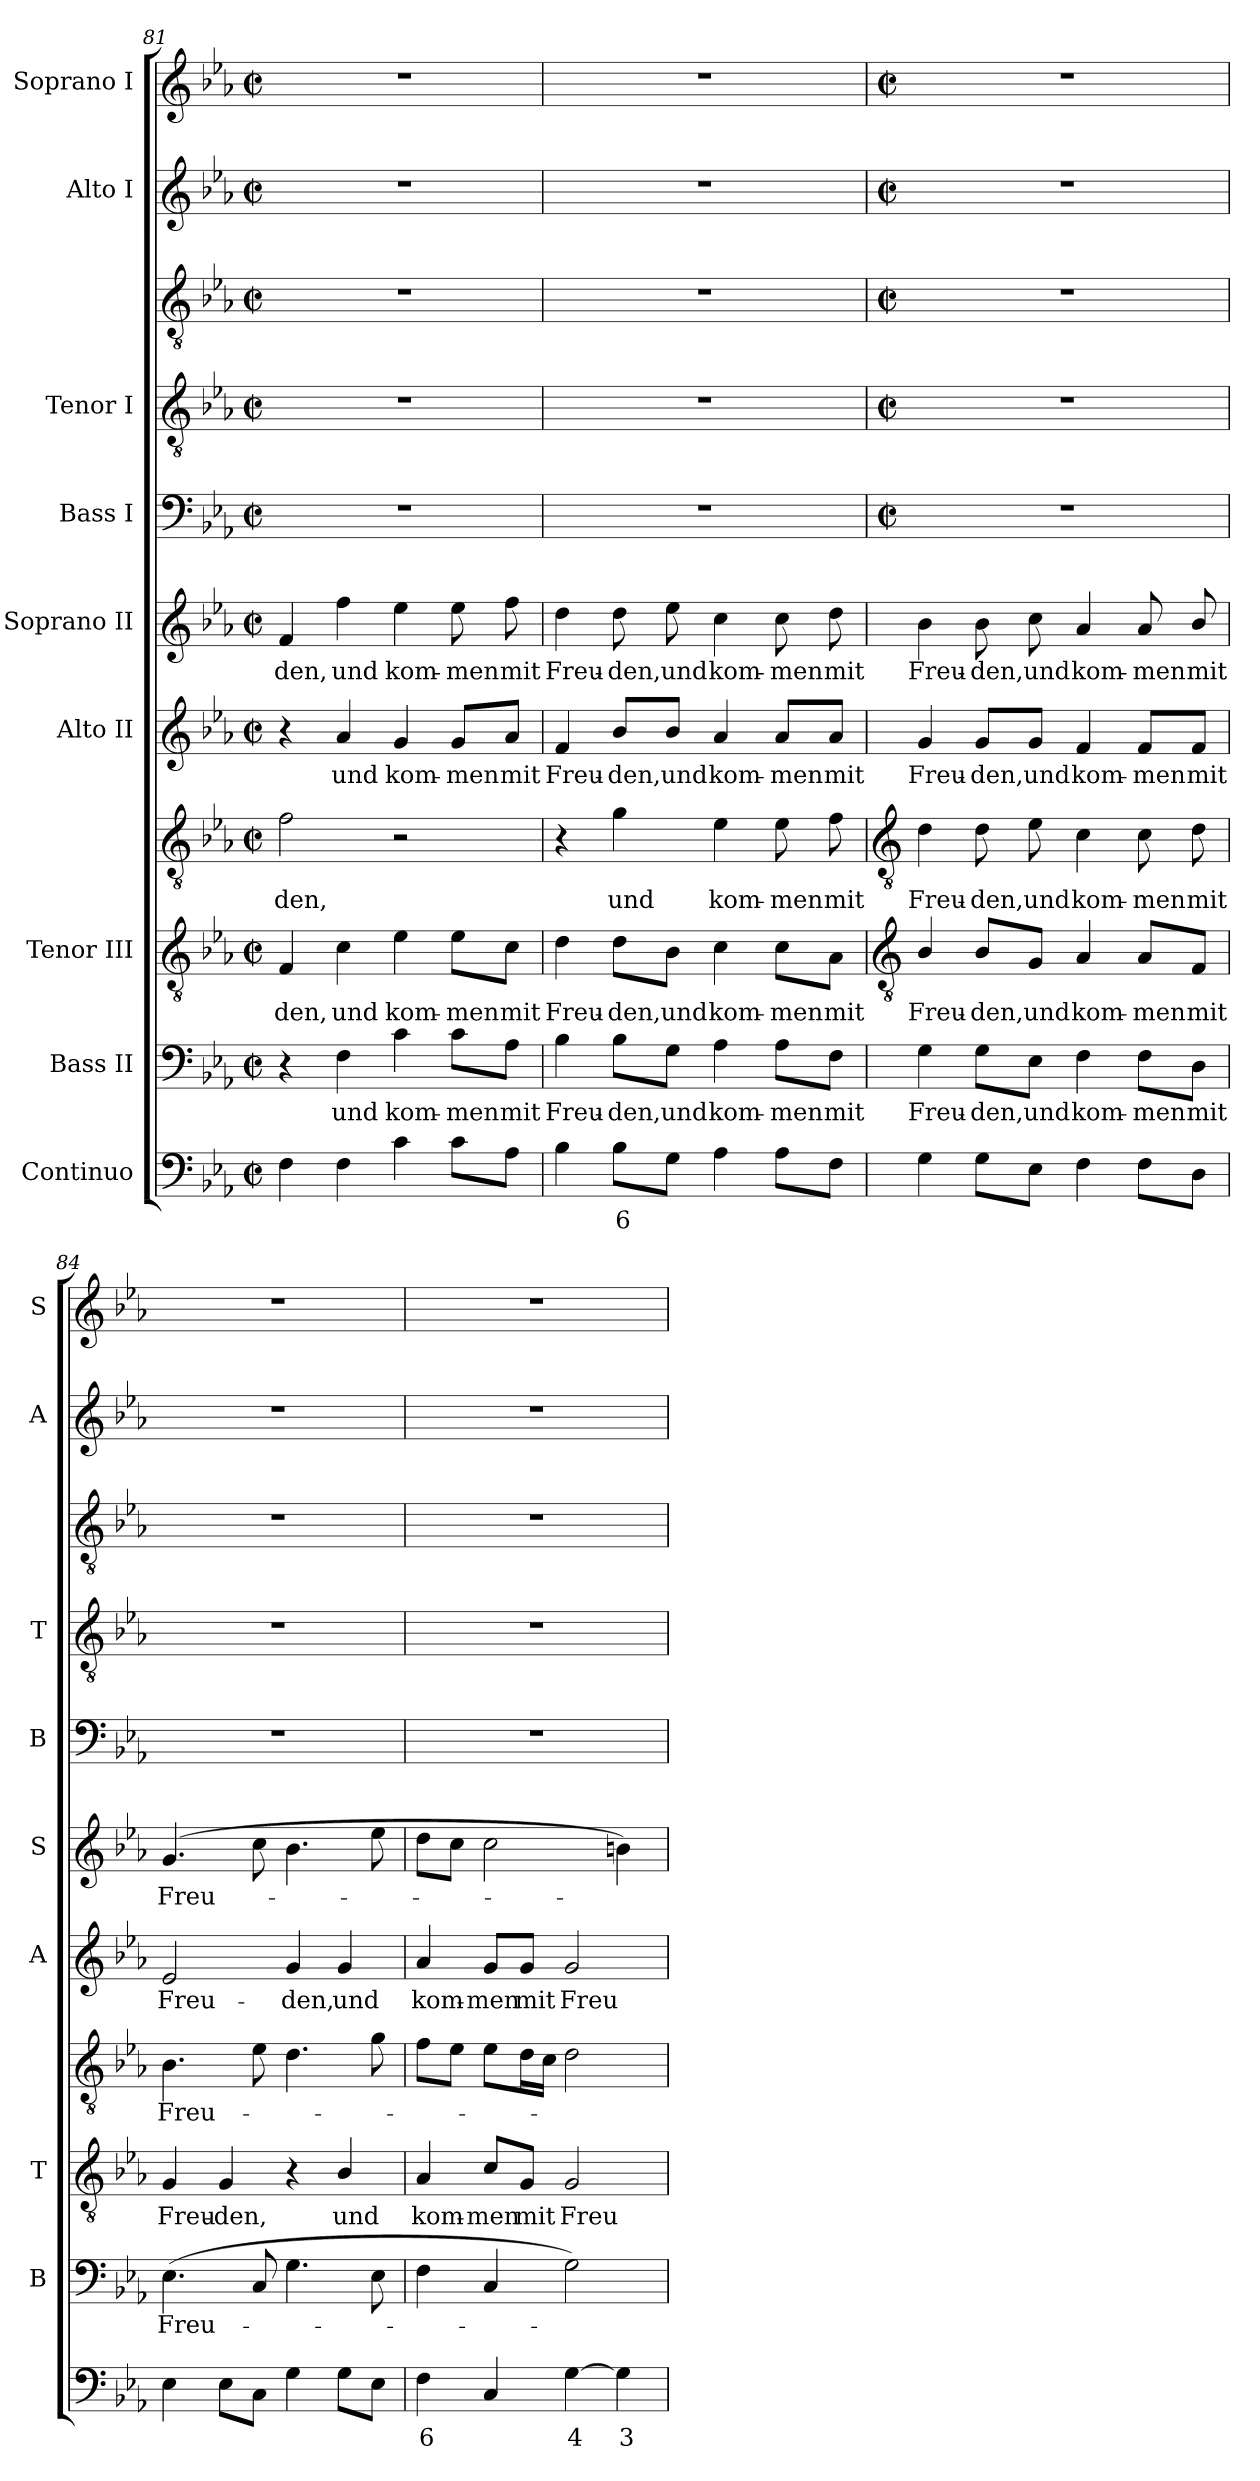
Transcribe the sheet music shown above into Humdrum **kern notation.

**kern	**text	**kern	**text	**kern	**text	**kern	**text	**kern	**text	**kern	**text	**kern	**kern	**kern	**kern	**kern
*part9	*part9	*part8	*part8	*part7	*part7	*part7	*part7	*part6	*part6	*part5	*part5	*part4	*part3	*part3	*part2	*part1
*staff11	*staff11	*staff10	*staff10	*staff9	*staff9	*staff8	*staff8	*staff7	*staff7	*staff6	*staff6	*staff5	*staff4	*staff3	*staff2	*staff1
*I"Continuo	*	*I"Bass II	*	*I"Tenor III	*	*	*	*I"Alto II	*	*I"Soprano II	*	*I"Bass I	*I"Tenor I	*	*I"Alto I	*I"Soprano I
*	*	*I'B	*	*I'T	*	*	*	*I'A	*	*I'S	*	*I'B	*I'T	*	*I'A	*I'S
*clefF4	*	*clefF4	*	*clefGv2	*	*clefGv2	*	*clefG2	*	*clefG2	*	*clefF4	*clefGv2	*clefGv2	*clefG2	*clefG2
*k[b-e-a-]	*	*k[b-e-a-]	*	*k[b-e-a-]	*	*k[b-e-a-]	*	*k[b-e-a-]	*	*k[b-e-a-]	*	*k[b-e-a-]	*k[b-e-a-]	*k[b-e-a-]	*k[b-e-a-]	*k[b-e-a-]
*E-:	*	*E-:	*	*E-:	*	*E-:	*	*E-:	*	*E-:	*	*E-:	*E-:	*E-:	*E-:	*E-:
*M2/2	*	*M2/2	*	*M2/2	*	*M2/2	*	*M2/2	*	*M2/2	*	*M2/2	*M2/2	*M2/2	*M2/2	*M2/2
*met(c|)	*	*met(c|)	*	*met(c|)	*	*met(c|)	*	*met(c|)	*	*met(c|)	*	*met(c|)	*met(c|)	*met(c|)	*met(c|)	*met(c|)
=81	=81	=81	=81	=81	=81	=81	=81	=81	=81	=81	=81	=81	=81	=81	=81	=81
!	!	!	!	!	!LO:LY:b	!	!LO:LY:b	!	!	!	!LO:LY:b	!	!	!	!	!
4F	.	4r	.	4F	den,	2f	-den,	4r	.	4f	den,	1r	1r	1r	1r	1r
!	!	!	!LO:LY:b	!	!LO:LY:b	!	!	!	!LO:LY:b	!	!LO:LY:b	!	!	!	!	!
4F	.	4F	und	4c	und	.	.	4a-	und	4ff	und	.	.	.	.	.
!	!	!	!LO:LY:b	!	!LO:LY:b	!	!	!	!LO:LY:b	!	!LO:LY:b	!	!	!	!	!
4c	.	4c	kom-	4e-	kom-	2r	.	4g	kom-	4ee-	kom-	.	.	.	.	.
!	!	!	!LO:LY:b	!	!LO:LY:b	!	!	!	!LO:LY:b	!	!LO:LY:b	!	!	!	!	!
8cL	.	8c\L	-men	8e-\L	-men	.	.	8g/L	-men	8ee-	-men	.	.	.	.	.
!	!	!	!LO:LY:b	!	!LO:LY:b	!	!	!	!LO:LY:b	!	!LO:LY:b	!	!	!	!	!
8A-J	.	8A-\J	mit	8c\J	mit	.	.	8a-/J	mit	8ff	mit	.	.	.	.	.
=82	=82	=82	=82	=82	=82	=82	=82	=82	=82	=82	=82	=82	=82	=82	=82	=82
!	!	!	!LO:LY:b	!	!LO:LY:b	!	!	!	!LO:LY:b	!	!LO:LY:b	!	!	!	!	!
4B-	.	4B-	Freu-	4d	Freu-	4r	.	4f	Freu-	4dd	Freu-	1r	1r	1r	1r	1r
!	!LO:LY:b	!	!LO:LY:b	!	!LO:LY:b	!	!LO:LY:b	!	!LO:LY:b	!	!LO:LY:b	!	!	!	!	!
8B-L	6	8B-\L	-den,	8d\L	-den,	4g	und	8b-/L	-den,	8dd	-den,	.	.	.	.	.
!	!	!	!LO:LY:b	!	!LO:LY:b	!	!	!	!LO:LY:b	!	!LO:LY:b	!	!	!	!	!
8GJ	.	8G\J	und	8B-\J	und	.	.	8b-/J	und	8ee-	und	.	.	.	.	.
!	!	!	!LO:LY:b	!	!LO:LY:b	!	!LO:LY:b	!	!LO:LY:b	!	!LO:LY:b	!	!	!	!	!
4A-	.	4A-	kom-	4c	kom-	4e-	kom-	4a-	kom-	4cc	kom-	.	.	.	.	.
!	!	!	!LO:LY:b	!	!LO:LY:b	!	!LO:LY:b	!	!LO:LY:b	!	!LO:LY:b	!	!	!	!	!
8A-L	.	8A-\L	-men	8c\L	-men	8e-	-men	8a-/L	-men	8cc	-men	.	.	.	.	.
!	!	!	!LO:LY:b	!	!LO:LY:b	!	!LO:LY:b	!	!LO:LY:b	!	!LO:LY:b	!	!	!	!	!
8FJ	.	8F\J	mit	8A-\J	mit	8f	mit	8a-/J	mit	8dd	mit	.	.	.	.	.
!!LO:LB:g=z
=83	=83	=83	=83	=83	=83	=83	=83	=83	=83	=83	=83	=83	=83	=83	=83	=83
*	*	*	*	*clefGv2	*	*clefGv2	*	*	*	*	*	*	*	*	*	*
*	*	*	*	*	*	*	*	*	*	*	*	*M2/2	*M2/2	*M2/2	*M2/2	*M2/2
*	*	*	*	*	*	*	*	*	*	*	*	*met(c|)	*met(c|)	*met(c|)	*met(c|)	*met(c|)
!	!	!	!LO:LY:b	!	!LO:LY:b	!	!LO:LY:b	!	!LO:LY:b	!	!LO:LY:b	!	!	!	!	!
4G	.	4G	Freu-	4B-/	Freu-	4d	Freu-	4g	Freu-	4b-	Freu-	1r	1r	1r	1r	1r
!	!	!	!LO:LY:b	!	!LO:LY:b	!	!LO:LY:b	!	!LO:LY:b	!	!LO:LY:b	!	!	!	!	!
8GL	.	8G\L	-den,	8B-/L	-den,	8d	-den,	8g/L	-den,	8b-	-den,	.	.	.	.	.
!	!	!	!LO:LY:b	!	!LO:LY:b	!	!LO:LY:b	!	!LO:LY:b	!	!LO:LY:b	!	!	!	!	!
8E-J	.	8E-\J	und	8G/J	und	8e-	und	8g/J	und	8cc	und	.	.	.	.	.
!	!	!	!LO:LY:b	!	!LO:LY:b	!	!LO:LY:b	!	!LO:LY:b	!	!LO:LY:b	!	!	!	!	!
4F\	.	4F	kom-	4A-	kom-	4c	kom-	4f	kom-	4a-	kom-	.	.	.	.	.
!	!	!	!LO:LY:b	!	!LO:LY:b	!	!LO:LY:b	!	!LO:LY:b	!	!LO:LY:b	!	!	!	!	!
8FL	.	8F\L	-men	8A-/L	-men	8c	-men	8f/L	-men	8a-	-men	.	.	.	.	.
!	!	!	!LO:LY:b	!	!LO:LY:b	!	!LO:LY:b	!	!LO:LY:b	!	!LO:LY:b	!	!	!	!	!
8DJ	.	8D\J	mit	8F/J	mit	8d	mit	8f/J	mit	8b-/	mit	.	.	.	.	.
=84	=84	=84	=84	=84	=84	=84	=84	=84	=84	=84	=84	=84	=84	=84	=84	=84
!	!	!	!LO:LY:b	!	!LO:LY:b	!	!LO:LY:b	!	!LO:LY:b	!	!LO:LY:b	!	!	!	!	!
4E-	.	(>4.E-	Freu-	4G	Freu-	4.B-	Freu-	2e-	Freu-	(>4.g	Freu-	1r	1r	1r	1r	1r
!	!	!	!	!	!LO:LY:b	!	!	!	!	!	!	!	!	!	!	!
8E-L	.	.	.	4G	-den,	.	.	.	.	.	.	.	.	.	.	.
8CJ	.	8C	.	.	.	8e-	.	.	.	8cc	.	.	.	.	.	.
!	!	!	!	!	!	!	!	!	!LO:LY:b	!	!	!	!	!	!	!
4G	.	4.G	.	4r	.	4.d	.	4g	-den,	4.b-	.	.	.	.	.	.
!	!	!	!	!	!LO:LY:b	!	!	!	!LO:LY:b	!	!	!	!	!	!	!
8GL	.	.	.	4B-/	und	.	.	4g	und	.	.	.	.	.	.	.
8E-J	.	8E-	.	.	.	8g	.	.	.	8ee-	.	.	.	.	.	.
=85	=85	=85	=85	=85	=85	=85	=85	=85	=85	=85	=85	=85	=85	=85	=85	=85
!	!LO:LY:b	!	!	!	!LO:LY:b	!	!	!	!LO:LY:b	!	!	!	!	!	!	!
4F\	6	4F	.	4A-	kom-	8fL	.	4a-	kom-	8ddL	.	1r	1r	1r	1r	1r
.	.	.	.	.	.	8e-J	.	.	.	8ccJ	.	.	.	.	.	.
!	!	!	!	!	!LO:LY:b	!	!	!	!LO:LY:b	!	!	!	!	!	!	!
4C	.	4C	.	8c/L	-men	8e-L	.	8g/L	-men	2cc	.	.	.	.	.	.
!	!	!	!	!	!LO:LY:b	!	!	!	!LO:LY:b	!	!	!	!	!	!	!
.	.	.	.	8G/J	mit	16dL	.	8g/J	mit	.	.	.	.	.	.	.
.	.	.	.	.	.	16cJJ	.	.	.	.	.	.	.	.	.	.
!	!LO:LY:b	!	!	!	!LO:LY:b	!	!	!	!LO:LY:b	!	!	!	!	!	!	!
[4G	4	2G)	.	2G	Freu-	2d	.	2g	Freu-	.	.	.	.	.	.	.
!	!LO:LY:b	!	!	!	!	!	!	!	!	!	!	!	!	!	!	!
4G]	3	.	.	.	.	.	.	.	.	4bn)	.	.	.	.	.	.
=	=	=	=	=	=	=	=	=	=	=	=	=	=	=	=	=
*-	*-	*-	*-	*-	*-	*-	*-	*-	*-	*-	*-	*-	*-	*-	*-	*-
